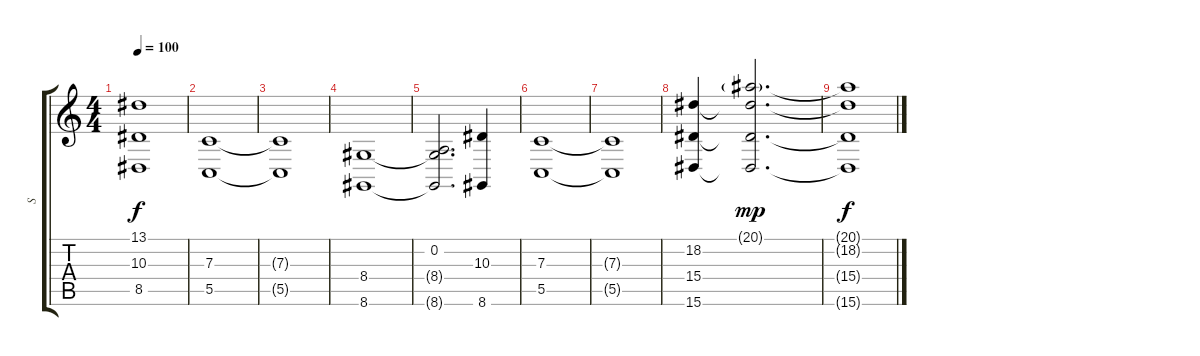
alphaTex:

\track ("S" "S") {instrument stringensemble1}
\staff {score tabs}
\tuning (D4 A3 F3 C3 G2 C2) {hide}
\ts (4 4)
\tempo 100
\clef g2
\ks c
(13.1{t} 10.3{t} 8.5{t}).1{dy f} |
(7.3 5.5).1 |
(7.3{t} 5.5{t}).1 |
(8.4 8.6).1 |
(0.2 8.4{t} 8.6{t}).2{d} (10.3 8.6).4 |
(7.3 5.5).1 |
(7.3{t} 5.5{t}).1 |
(18.2 15.4 15.6).4 (20.1{g} 18.2{t} 15.4{t} 15.6{t}).2{d dy mp} |
(20.1{t} 18.2{t} 15.4{t} 15.6{t}).1{dy f}
